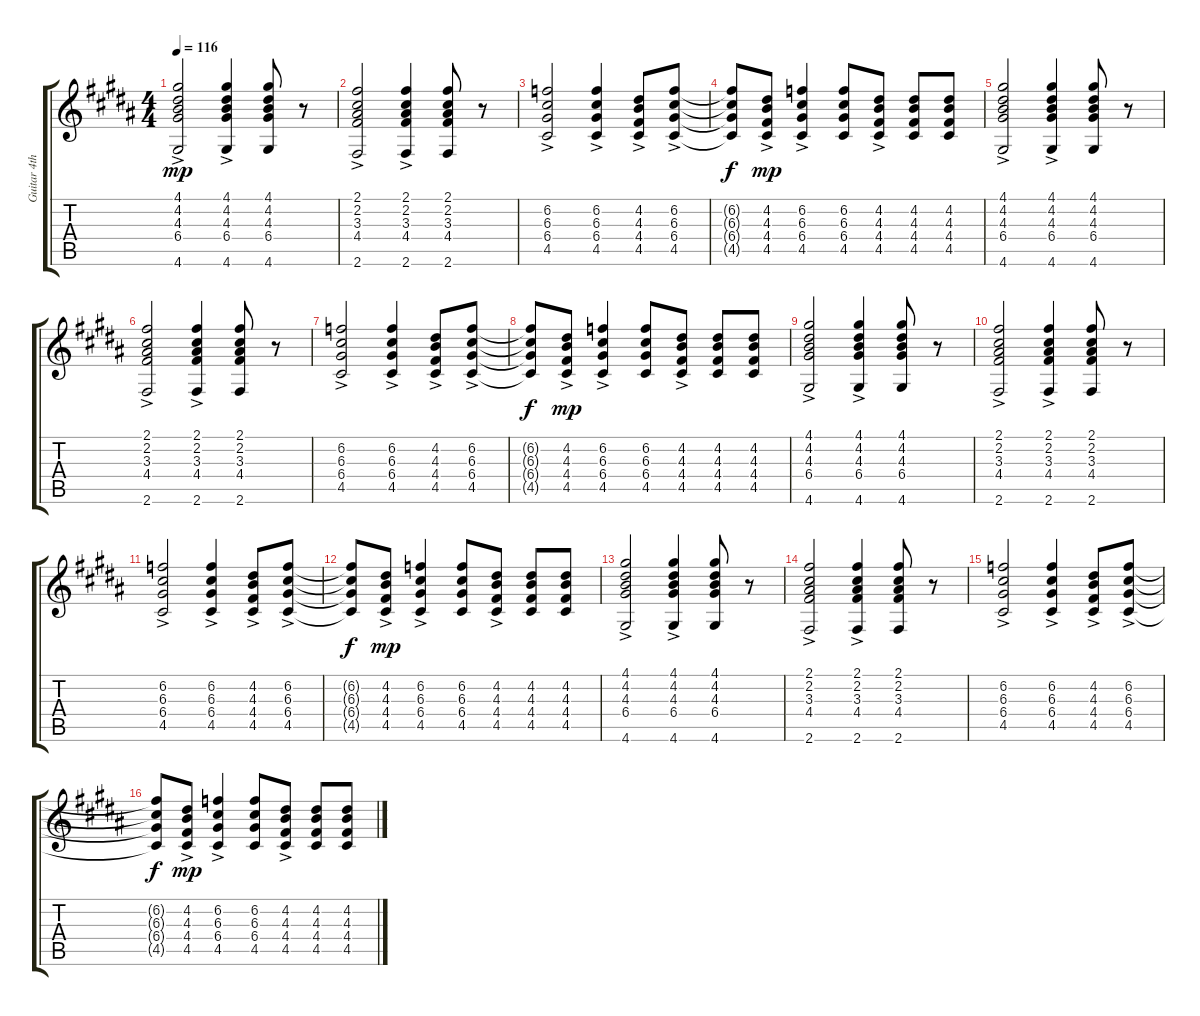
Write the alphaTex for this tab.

\track ("Guitar 4th" "Guitar 4th") {instrument acousticguitarnylon}
\staff {score tabs}
\tuning (E4 B3 G3 D3 A2 E2) {hide}
\ts (4 4)
\tempo 116
\clef g2
\ks g#minor
(4.1{ac} 4.2{ac} 4.3{ac} 6.4{ac} 4.6{ac}).2{dy mp} (4.1{ac} 4.2{ac} 4.3{ac} 6.4{ac} 4.6{ac}).4 (4.1 4.2 4.3 6.4 4.6).8 r.8 |
(2.1{ac} 2.2{ac} 3.3{ac} 4.4{ac} 2.6{ac}).2 (2.1{ac} 2.2{ac} 3.3{ac} 4.4{ac} 2.6{ac}).4 (2.1 2.2 3.3 4.4 2.6).8 r.8 |
(6.2{ac} 6.3{ac} 6.4{ac} 4.5{ac}).2 (6.2{ac} 6.3{ac} 6.4{ac} 4.5{ac}).4 (4.2{ac} 4.3{ac} 4.4{ac} 4.5{ac}).8 (6.2{ac} 6.3{ac} 6.4{ac} 4.5{ac}).8 |
\ks b
(6.2{t} 6.3{t} 6.4{t} 4.5{t}).8{dy f} (4.2{ac} 4.3{ac} 4.4{ac} 4.5{ac}).8{dy mp} (6.2{ac} 6.3{ac} 6.4{ac} 4.5{ac}).4 (6.2 6.3 6.4 4.5).8 (4.2{ac} 4.3{ac} 4.4{ac} 4.5{ac}).8 (4.2 4.3 4.4 4.5).8 (4.2 4.3 4.4 4.5).8 |
\ks g#minor
(4.1{ac} 4.2{ac} 4.3{ac} 6.4{ac} 4.6{ac}).2 (4.1{ac} 4.2{ac} 4.3{ac} 6.4{ac} 4.6{ac}).4 (4.1 4.2 4.3 6.4 4.6).8 r.8 |
(2.1{ac} 2.2{ac} 3.3{ac} 4.4{ac} 2.6{ac}).2 (2.1{ac} 2.2{ac} 3.3{ac} 4.4{ac} 2.6{ac}).4 (2.1 2.2 3.3 4.4 2.6).8 r.8 |
(6.2{ac} 6.3{ac} 6.4{ac} 4.5{ac}).2 (6.2{ac} 6.3{ac} 6.4{ac} 4.5{ac}).4 (4.2{ac} 4.3{ac} 4.4{ac} 4.5{ac}).8 (6.2{ac} 6.3{ac} 6.4{ac} 4.5{ac}).8 |
\ks b
(6.2{t} 6.3{t} 6.4{t} 4.5{t}).8{dy f} (4.2{ac} 4.3{ac} 4.4{ac} 4.5{ac}).8{dy mp} (6.2{ac} 6.3{ac} 6.4{ac} 4.5{ac}).4 (6.2 6.3 6.4 4.5).8 (4.2{ac} 4.3{ac} 4.4{ac} 4.5{ac}).8 (4.2 4.3 4.4 4.5).8 (4.2 4.3 4.4 4.5).8 |
\ks g#minor
(4.1{ac} 4.2{ac} 4.3{ac} 6.4{ac} 4.6{ac}).2 (4.1{ac} 4.2{ac} 4.3{ac} 6.4{ac} 4.6{ac}).4 (4.1 4.2 4.3 6.4 4.6).8 r.8 |
(2.1{ac} 2.2{ac} 3.3{ac} 4.4{ac} 2.6{ac}).2 (2.1{ac} 2.2{ac} 3.3{ac} 4.4{ac} 2.6{ac}).4 (2.1 2.2 3.3 4.4 2.6).8 r.8 |
(6.2{ac} 6.3{ac} 6.4{ac} 4.5{ac}).2 (6.2{ac} 6.3{ac} 6.4{ac} 4.5{ac}).4 (4.2{ac} 4.3{ac} 4.4{ac} 4.5{ac}).8 (6.2{ac} 6.3{ac} 6.4{ac} 4.5{ac}).8 |
\ks b
(6.2{t} 6.3{t} 6.4{t} 4.5{t}).8{dy f} (4.2{ac} 4.3{ac} 4.4{ac} 4.5{ac}).8{dy mp} (6.2{ac} 6.3{ac} 6.4{ac} 4.5{ac}).4 (6.2 6.3 6.4 4.5).8 (4.2{ac} 4.3{ac} 4.4{ac} 4.5{ac}).8 (4.2 4.3 4.4 4.5).8 (4.2 4.3 4.4 4.5).8 |
\ks g#minor
(4.1{ac} 4.2{ac} 4.3{ac} 6.4{ac} 4.6{ac}).2 (4.1{ac} 4.2{ac} 4.3{ac} 6.4{ac} 4.6{ac}).4 (4.1 4.2 4.3 6.4 4.6).8 r.8 |
(2.1{ac} 2.2{ac} 3.3{ac} 4.4{ac} 2.6{ac}).2 (2.1{ac} 2.2{ac} 3.3{ac} 4.4{ac} 2.6{ac}).4 (2.1 2.2 3.3 4.4 2.6).8 r.8 |
(6.2{ac} 6.3{ac} 6.4{ac} 4.5{ac}).2 (6.2{ac} 6.3{ac} 6.4{ac} 4.5{ac}).4 (4.2{ac} 4.3{ac} 4.4{ac} 4.5{ac}).8 (6.2{ac} 6.3{ac} 6.4{ac} 4.5{ac}).8 |
\ks b
(6.2{t} 6.3{t} 6.4{t} 4.5{t}).8{dy f} (4.2{ac} 4.3{ac} 4.4{ac} 4.5{ac}).8{dy mp} (6.2{ac} 6.3{ac} 6.4{ac} 4.5{ac}).4 (6.2 6.3 6.4 4.5).8 (4.2{ac} 4.3{ac} 4.4{ac} 4.5{ac}).8 (4.2 4.3 4.4 4.5).8 (4.2 4.3 4.4 4.5).8
